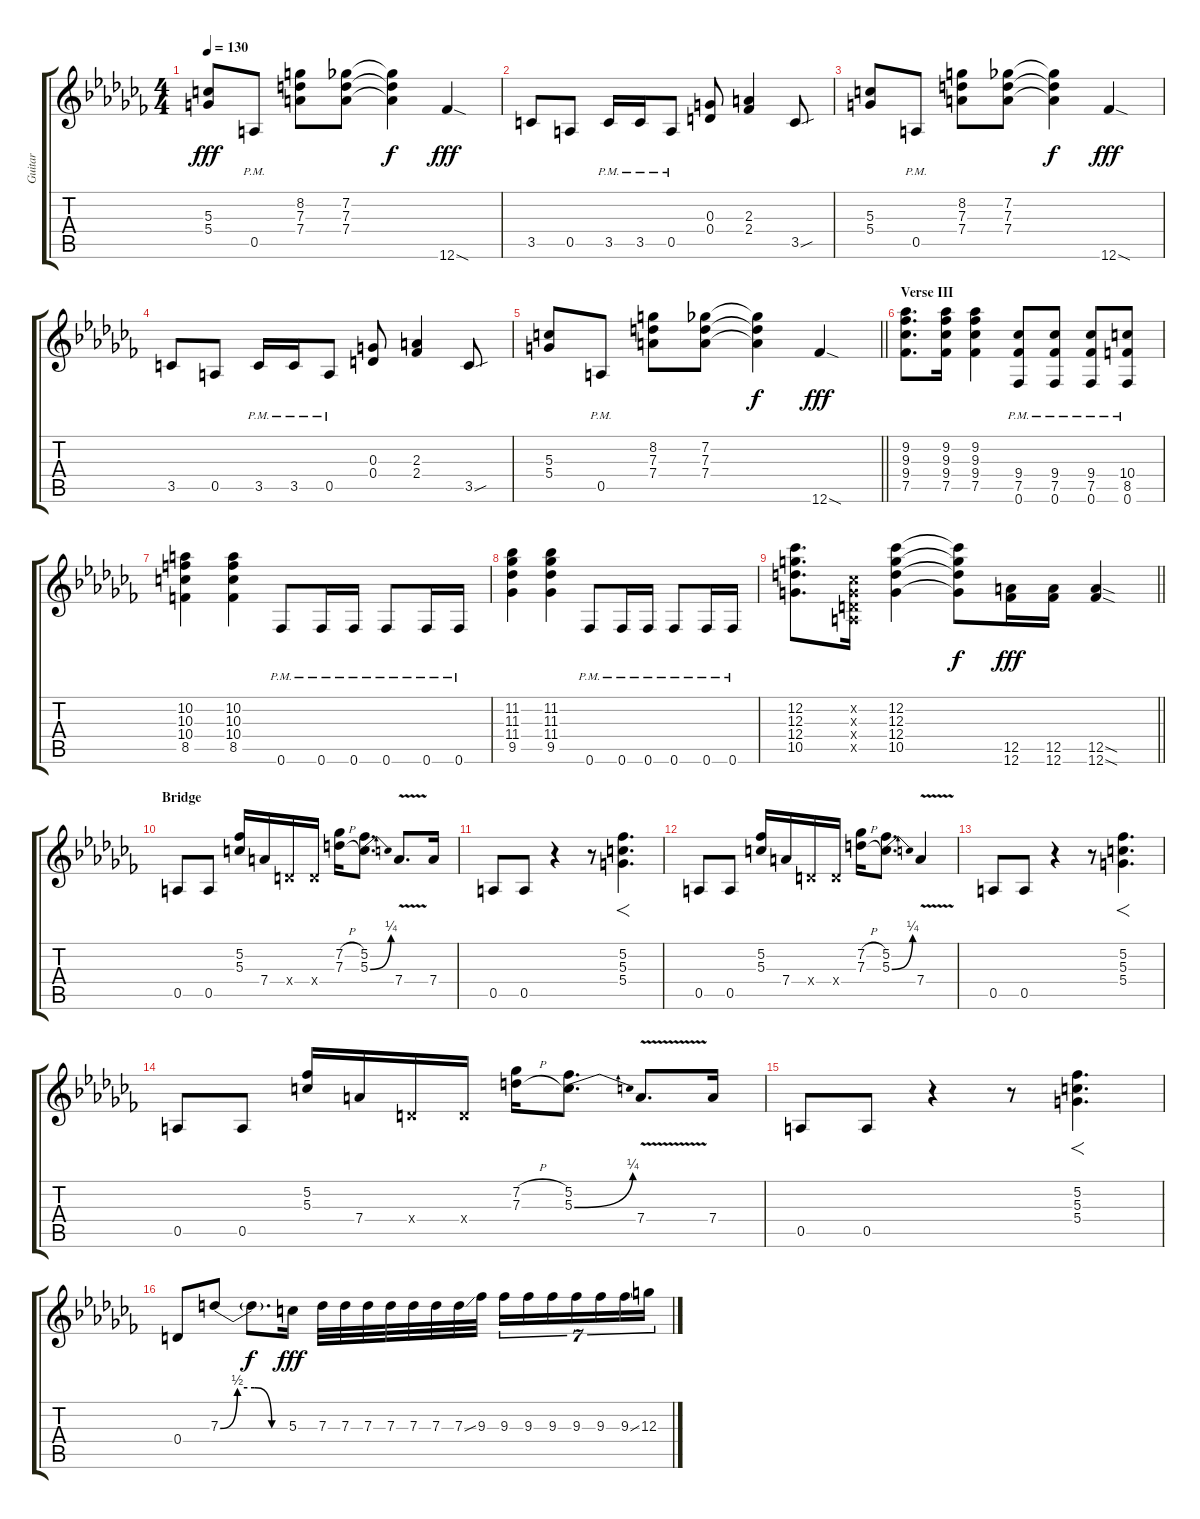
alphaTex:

\track ("Guitar" "Guitar") {instrument distortionguitar}
\staff {score tabs}
\tuning (E4 B3 G3 D3 A2 E2) {hide}
\ts (4 4)
\tempo 130
\clef g2
\ks cb
(5.3 5.4).8{dy fff} 0.5{pm}.8 (8.2 7.3 7.4).8 (7.2 7.3 7.4).8 (7.2{t} 7.3{t} 7.4{t}).4{dy f} 12.6{sod}.4{dy fff} |
3.5.8 0.5.8 3.5{pm}.16 3.5{pm}.16 0.5{pm}.8 (0.3 0.4).8 (2.3 2.4).4 3.5{sou}.8 |
(5.3 5.4).8 0.5{pm}.8 (8.2 7.3 7.4).8 (7.2 7.3 7.4).8 (7.2{t} 7.3{t} 7.4{t}).4{dy f} 12.6{sod}.4{dy fff} |
3.5.8 0.5.8 3.5{pm}.16 3.5{pm}.16 0.5{pm}.8 (0.3 0.4).8 (2.3 2.4).4 3.5{sou}.8 |
\barLineRight lightlight
(5.3 5.4).8 0.5{pm}.8 (8.2 7.3 7.4).8 (7.2 7.3 7.4).8 (7.2{t} 7.3{t} 7.4{t}).4{dy f} 12.6{sod}.4{dy fff} |
\section ("" "Verse III")
(9.2 9.3 9.4 7.5).8{d} (9.2 9.3 9.4 7.5).16 (9.2 9.3 9.4 7.5).4 (9.4{pm} 7.5{pm} 0.6{pm}).8 (9.4{pm} 7.5{pm} 0.6{pm}).8 (9.4{pm} 7.5{pm} 0.6{pm}).8 (10.4{pm} 8.5{pm} 0.6{pm}).8 |
(10.2 10.3 10.4 8.5).4 (10.2 10.3 10.4 8.5).4 0.6{pm}.8 0.6{pm}.16 0.6{pm}.16 0.6{pm}.8 0.6{pm}.16 0.6{pm}.16 |
(11.2 11.3 11.4 9.5).4 (11.2 11.3 11.4 9.5).4 0.6{pm}.8 0.6{pm}.16 0.6{pm}.16 0.6{pm}.8 0.6{pm}.16 0.6{pm}.16 |
\barLineRight lightlight
(12.2 12.3 12.4 10.5).8{d} (0.2{x} 0.3{x} 0.4{x} 0.5{x}).16 (12.2 12.3 12.4 10.5).4 (12.2{t} 12.3{t} 12.4{t} 10.5{t}).8{dy f} (12.5 12.6).16{dy fff} (12.5 12.6).16 (12.5{sod} 12.6{sod}).4 |
\section ("" "Bridge")
0.5.8 0.5.8 (5.2 5.3).16 7.4.16 0.4{x}.16 0.4{x}.16 (7.2{h} 7.3{h}).16 (5.2 5.3{be (bend 0 0 60 1)}).8{d} 7.4{v}.8{d} 7.4.16 |
0.5.8 0.5.8 r.4 r.8 (5.2 5.3 5.4).4{f d} |
0.5.8 0.5.8 (5.2 5.3).16 7.4.16 0.4{x}.16 0.4{x}.16 (7.2{h} 7.3{h}).16 (5.2 5.3{be (bend 0 0 60 1)}).8{d} 7.4{v}.4 |
0.5.8 0.5.8 r.4 r.8 (5.2 5.3 5.4).4{f d} |
0.5.8 0.5.8 (5.2 5.3).16 7.4.16 0.4{x}.16 0.4{x}.16 (7.2{h} 7.3{h}).16 (5.2 5.3{be (bend 0 0 60 1)}).8{d} 7.4{v}.8{d} 7.4.16 |
0.5.8 0.5.8 r.4 r.8 (5.2 5.3 5.4).4{f d} |
0.4.8 7.3{be (custom 0 0 15 2 30 2 45 0 60 0)}.8 7.3{t}.8{d dy f} 5.3.16{dy fff} 7.3.32 7.3.32 7.3.32 7.3.32 7.3.32 7.3.32 7.3{ss}.32 9.3.32 9.3.16{tu (7 4)} 9.3.16{tu (7 4)} 9.3.16{tu (7 4)} 9.3.16{tu (7 4)} 9.3.16{tu (7 4)} 9.3{ss}.16{tu (7 4)} 12.3.16{tu (7 4)}
